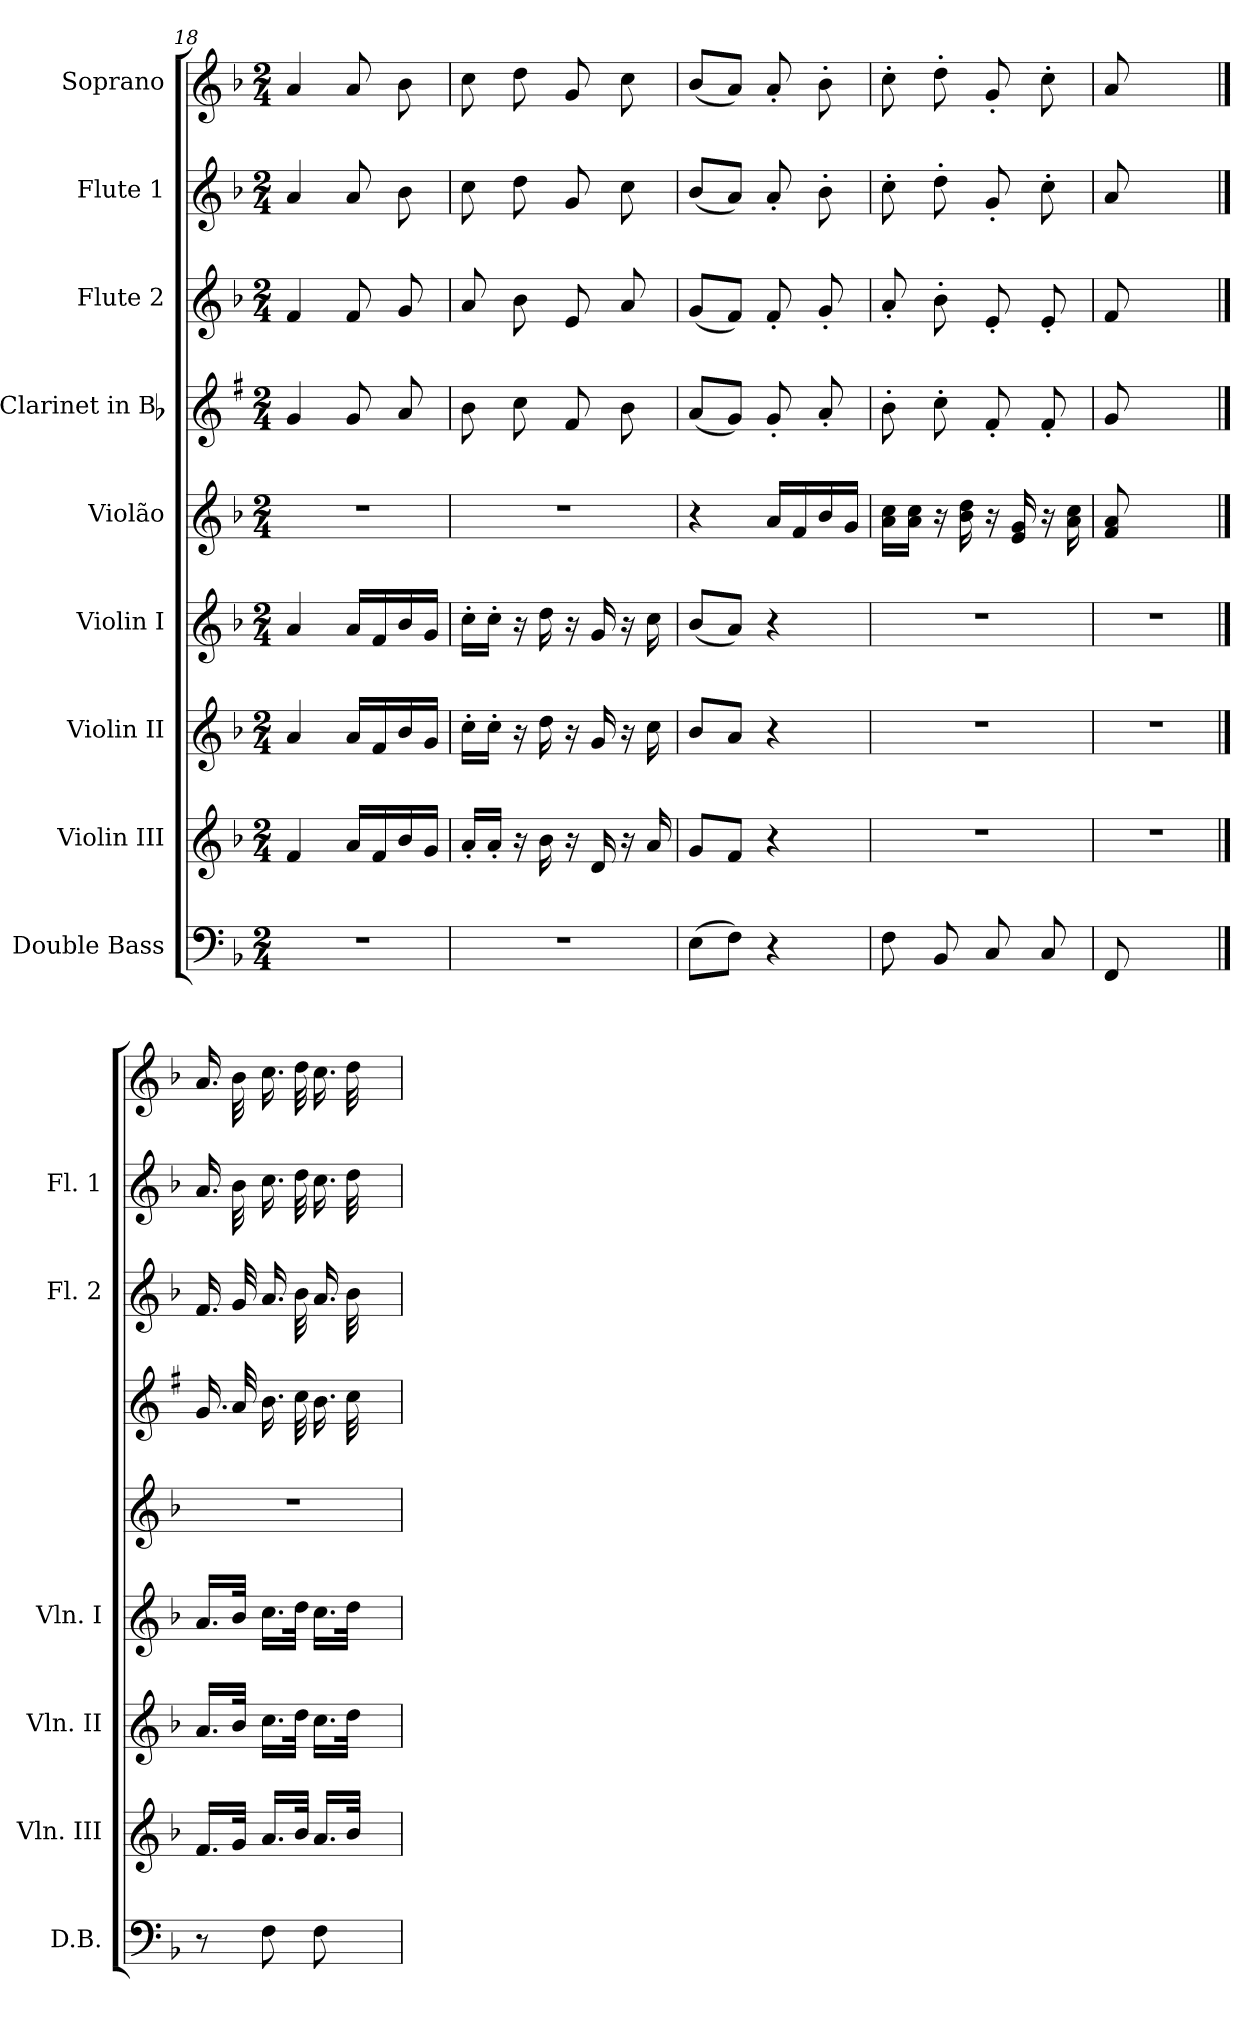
**kern	**kern	**kern	**kern	**kern	**kern	**kern	**kern	**kern
*part9	*part8	*part7	*part6	*part5	*part4	*part3	*part2	*part1
*staff9	*staff8	*staff7	*staff6	*staff5	*staff4	*staff3	*staff2	*staff1
*I"Double Bass	*I"Violin III	*I"Violin II	*I"Violin I	*I"Violão	*I"Clarinet in Bb	*I"Flute 2	*I"Flute 1	*I"Soprano
*I'D.B.	*I'Vln. III	*I'Vln. II	*I'Vln. I	*	*	*I'Fl. 2	*I'Fl. 1	*
*clefF4	*clefG2	*clefG2	*clefG2	*clefG2	*clefG2	*clefG2	*clefG2	*clefG2
*ITrd7c12	*	*	*	*ITrd7c12	*ITrd1c2	*	*	*ITrd-7c-12
*k[b-]	*k[b-]	*k[b-]	*k[b-]	*k[b-]	*k[b-]	*k[b-]	*k[b-]	*k[b-]
*F:	*F:	*F:	*F:	*F:	*F:	*F:	*F:	*F:
*M2/4	*M2/4	*M2/4	*M2/4	*M2/4	*M2/4	*M2/4	*M2/4	*M2/4
=18	=18	=18	=18	=18	=18	=18	=18	=18
2r	4f/	4a/	4a/	2r	4f/	4f/	4a/	4aa/
.	16a/LL	16a/LL	16a/LL	.	8f/	8f/	8a/	8aa/
.	16f/	16f/	16f/	.	.	.	.	.
.	16b-/	16b-/	16b-/	.	8g/	8g/	8b-\	8bb-\
.	16g/JJ	16g/JJ	16g/JJ	.	.	.	.	.
=19	=19	=19	=19	=19	=19	=19	=19	=19
2r	16a'</LL	16cc'>\LL	16cc'>\LL	2r	8a\	8a/	8cc\	8ccc\
.	16a'</JJ	16cc'>\JJ	16cc'>\JJ	.	.	.	.	.
.	16r	16r	16r	.	8b-\	8b-\	8dd\	8ddd\
.	16b-\	16dd\	16dd\	.	.	.	.	.
.	16r	16r	16r	.	8e/	8e/	8g/	8gg/
.	16d/	16g/	16g/	.	.	.	.	.
.	16r	16r	16r	.	8a\	8a/	8cc\	8ccc\
.	16a/	16cc\	16cc\	.	.	.	.	.
!!LO:PB:g=z
=20	=20	=20	=20	=20	=20	=20	=20	=20
(>8EE\L	8g/L	8b-/L	(<8b-/L	4r	(<8g/L	(<8g/L	(<8b-/L	(<8bb-/L
8FF\J)	8f/J	8a/J	8a/J)	.	8f/J)	8f/J)	8a/J)	8aa/J)
4r	4r	4r	4r	16A/LL	8f'</	8f'</	8a'</	8aa'</
.	.	.	.	16F/	.	.	.	.
.	.	.	.	16B-/	8g'</	8g'</	8b-'>\	8bb-'>\
.	.	.	.	16G/JJ	.	.	.	.
=21	=21	=21	=21	=21	=21	=21	=21	=21
8FF\	2r	2r	2r	16A\ 16c\LL	8a'>\	8a'</	8cc'>\	8ccc'>\
.	.	.	.	16A\ 16c\JJ	.	.	.	.
8BBB-/	.	.	.	16r	8b-'>\	8b-'>\	8dd'>\	8ddd'>\
.	.	.	.	16B-\ 16d\	.	.	.	.
8CC/	.	.	.	16r	8e'</	8e'</	8g'</	8gg'</
.	.	.	.	16E/ 16G/	.	.	.	.
8CC/	.	.	.	16r	8e'</	8e'</	8cc'>\	8ccc'>\
.	.	.	.	16A\ 16c\	.	.	.	.
=22	=22	=22	=22	=22	=22	=22	=22	=22
8FFF/	2r	2r	2r	8F/ 8A/	8f/	8f/	8a/	8aa/
4.ryy	.	.	.	4.ryy	4.ryy	4.ryy	4.ryy	4.ryy
==23	==23	==23	==23	==23	==23	==23	==23	==23
8r	16.f/LL	16.a/LL	16.a/LL	2r	16.f/	16.f/	16.a/	16.aa/
.	32g/JJk	32b-/JJk	32b-/JJk	.	32g/	32g/	32b-\	32bb-\
8FF\	16.a/LL	16.cc\LL	16.cc\LL	.	16.a\	16.a/	16.cc\	16.ccc\
.	32b-/JJk	32dd\JJk	32dd\JJk	.	32b-\	32b-\	32dd\	32ddd\
8FF\	16.a/LL	16.cc\LL	16.cc\LL	.	16.a\	16.a/	16.cc\	16.ccc\
.	32b-/JJk	32dd\JJk	32dd\JJk	.	32b-\	32b-\	32dd\	32ddd\
8ryy	8ryy	8ryy	8ryy	.	8ryy	8ryy	8ryy	8ryy
=	=	=	=	=	=	=	=	=
*-	*-	*-	*-	*-	*-	*-	*-	*-
